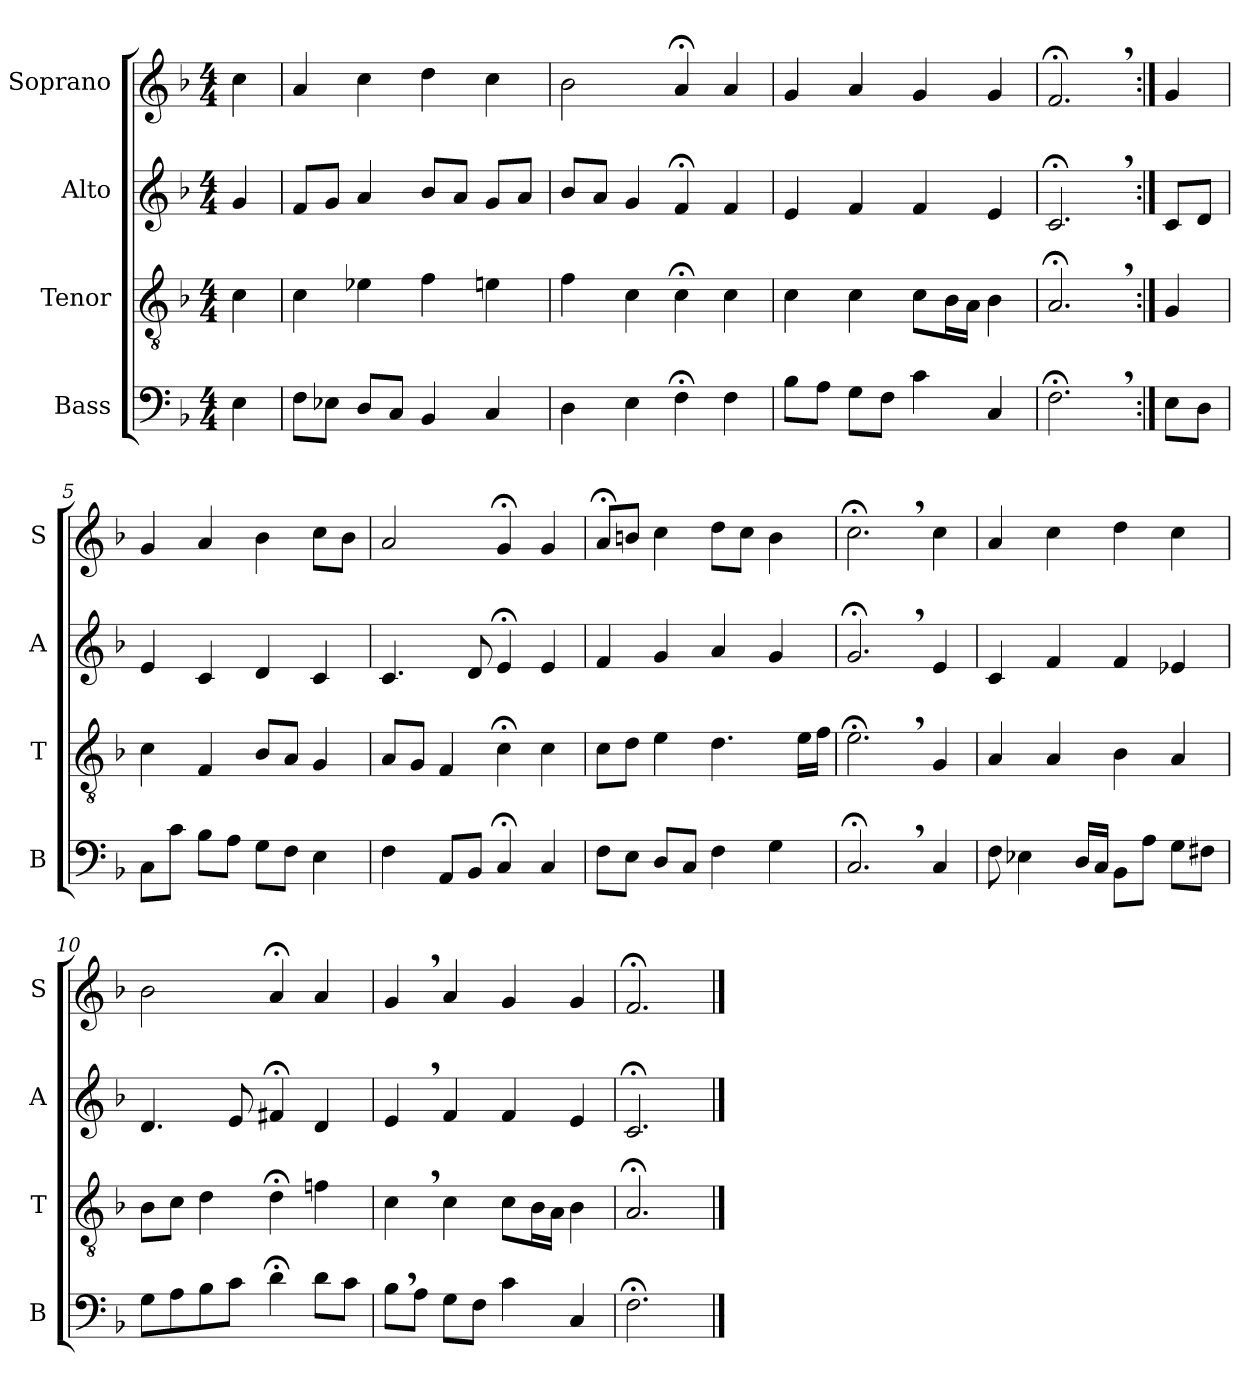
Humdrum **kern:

**kern	**kern	**kern	**kern
*part4	*part3	*part2	*part1
*staff4	*staff3	*staff2	*staff1
*I"Bass	*I"Tenor	*I"Alto	*I"Soprano
*I'B	*I'T	*I'A	*I'S
*clefF4	*clefGv2	*clefG2	*clefG2
*k[b-]	*k[b-]	*k[b-]	*k[b-]
*M4/4	*M4/4	*M4/4	*M4/4
=	=	=	=
4E\	4c\	4g/	4cc\
=1	=1	=1	=1
8F\L	4c\	8f/L	4a/
8E-X\J	.	8g/J	.
8D/L	4e-X\	4a/	4cc\
8C/J	.	.	.
4BB-/	4f\	8b-/L	4dd\
.	.	8a/J	.
4C/	4en\	8g/L	4cc\
.	.	8a/J	.
=2	=2	=2	=2
4D\	4f\	8b-/L	2b-\
.	.	8a/J	.
4E\	4c\	4g/	.
4F;<\	4c;<\	4f;</	4a;</
4F\	4c\	4f/	4a/
=3	=3	=3	=3
8B-\L	4c\	4e/	4g:/
8A\J	.	.	.
8G\L	4c\	4f/	4a/
8F\J	.	.	.
4c\	8c\L	4f/	4g/
.	16B-\L	.	.
.	16A\JJ	.	.
4C/	4B-\	4e/	4g/
=4	=4	=4	=4
2.F;<,\	2.A;<,/	2.c;<,/	2.f;<,/
=4b:|!	=4b:|!	=4b:|!	=4b:|!
8E\L	4G/	8c/L	4g/
8D\J	.	8d/J	.
=5	=5	=5	=5
8C\L	4c\	4e/	4g/
8c\J	.	.	.
8B-\L	4F/	4c/	4a/
8A\J	.	.	.
8G\L	8B-/L	4d/	4b-\
8F\J	8A/J	.	.
4E\	4G/	4c/	8cc\L
.	.	.	8b-\J
=6	=6	=6	=6
4F\	8A/L	4.c/	2a/
.	8G/J	.	.
8AA/L	4F/	.	.
8BB-/J	.	8d/	.
4C;</	4c;<\	4e;</	4g;</
4C/	4c\	4e/	4g/
=7	=7	=7	=7
8F\L	8c\L	4f/	8a;</L
8E\J	8d\J	.	8bn/J
8D/L	4e\	4g/	4cc\
8C/J	.	.	.
4F\	4.d\	4a/	8dd\L
.	.	.	8cc\J
4G\	.	4g/	4b\
.	16e\LL	.	.
.	16f\JJ	.	.
=8	=8	=8	=8
2.C;<,/	2.e;<,\	2.g;<,/	2.cc;<,\
4C/	4G/	4e/	4cc\
=9	=9	=9	=9
8F\	4A/	4c/	4a/
4E-X\	.	.	.
.	4A/	4f/	4cc\
16D/LL	.	.	.
16C/JJ	.	.	.
8BB-\L	4B-\	4f/	4dd\
8A\J	.	.	.
8G\L	4A/	4e-X/	4cc\
8F#X\J	.	.	.
=10	=10	=10	=10
8G\L	8B-\L	4.d/	2b-\
8A\	8c\J	.	.
8B-\	4d\	.	.
8c\J	.	8e/	.
4d;<\	4d;<\	4f#X;</	4a;</
8d\L	4fn\	4d/	4a/
8c\J	.	.	.
=11	=11	=11	=11
8B-,\L	4c,\	4e,/	4g,/
8A\J	.	.	.
8G\L	4c\	4f/	4a/
8F\J	.	.	.
4c\	8c\L	4f/	4g/
.	16B-\L	.	.
.	16A\JJ	.	.
4C/	4B-\	4e/	4g/
=12	=12	=12	=12
2.F;<\	2.A;</	2.c;</	2.f;</
==	==	==	==
*-	*-	*-	*-
